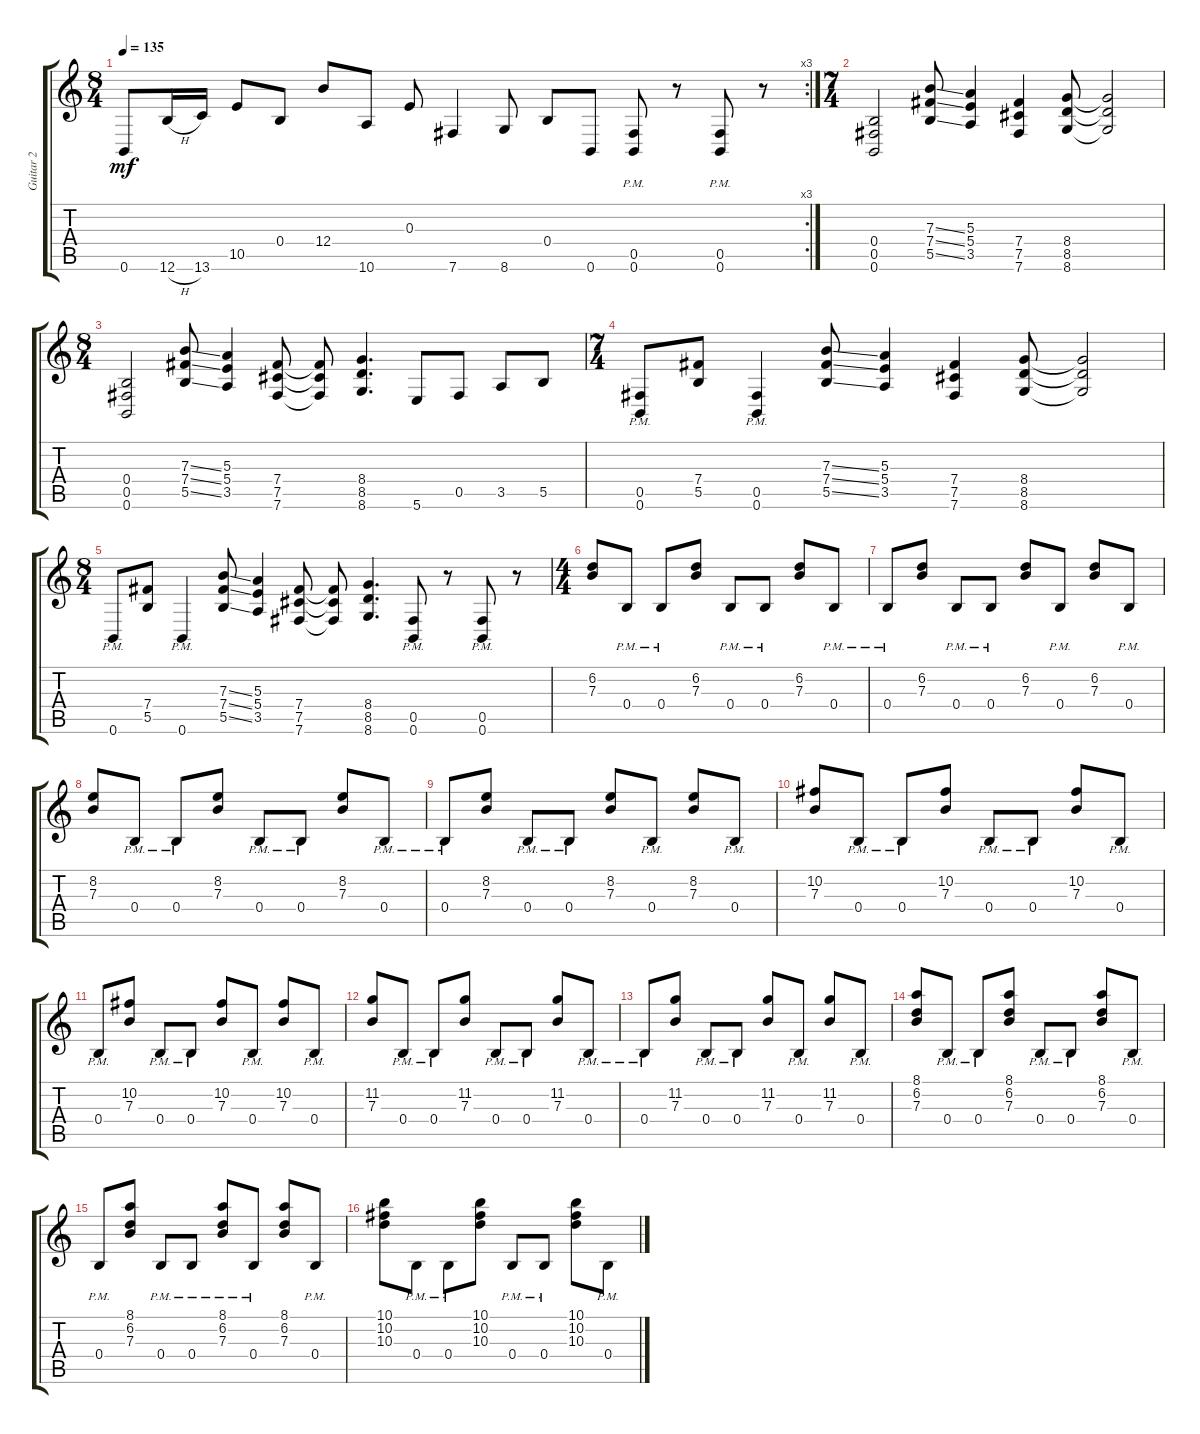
\track ("Guitar 2" "Guitar 2") {instrument distortionguitar}
\staff {score tabs}
\tuning (Db4 Ab3 E3 B2 Gb2 B1) {hide}
\rc 3
\ts (8 4)
\tempo 135
\clef g2
\ks c
0.6.8{dy mf} 12.6{h}.16 13.6.16 10.5.8 0.4.8 12.4.8 10.6.8 0.3.8 7.6.4 8.6.8 0.4.8 0.6.8 (0.5{pm} 0.6{pm}).8 r.8 (0.5{pm} 0.6{pm}).8 r.8 |
\ts (7 4)
(0.4 0.5 0.6).2 (7.3{ss} 7.4{ss} 5.5{ss}).8 (5.3 5.4 3.5).4 (7.4 7.5 7.6).4 (8.4 8.5 8.6).8 (8.4{t} 8.5{t} 8.6{t}).2 |
\ts (8 4)
(0.4 0.5 0.6).2 (7.3{ss} 7.4{ss} 5.5{ss}).8 (5.3 5.4 3.5).4 (7.4 7.5 7.6).8 (7.4{t} 7.5{t} 7.6{t}).8 (8.4 8.5 8.6).4{d} 5.6.8 0.5.8 3.5.8 5.5.8 |
\ts (7 4)
(0.5{pm} 0.6{pm}).8 (7.4 5.5).8 (0.5{pm} 0.6{pm}).4 (7.3{ss} 7.4{ss} 5.5{ss}).8 (5.3 5.4 3.5).4 (7.4 7.5 7.6).4 (8.4 8.5 8.6).8 (8.4{t} 8.5{t} 8.6{t}).2 |
\ts (8 4)
0.6{pm}.8 (7.4 5.5).8 0.6{pm}.4 (7.3{ss} 7.4{ss} 5.5{ss}).8 (5.3 5.4 3.5).4 (7.4 7.5 7.6).8 (7.4{t} 7.5{t} 7.6{t}).8 (8.4 8.5 8.6).4{d} (0.5{pm} 0.6{pm}).8 r.8 (0.5{pm} 0.6{pm}).8 r.8 |
\ts (4 4)
(6.2 7.3).8 0.4{pm}.8 0.4{pm}.8 (6.2 7.3).8 0.4{pm}.8 0.4{pm}.8 (6.2 7.3).8 0.4{pm}.8 |
0.4{pm}.8 (6.2 7.3).8 0.4{pm}.8 0.4{pm}.8 (6.2 7.3).8 0.4{pm}.8 (6.2 7.3).8 0.4{pm}.8 |
(8.2 7.3).8 0.4{pm}.8 0.4{pm}.8 (8.2 7.3).8 0.4{pm}.8 0.4{pm}.8 (8.2 7.3).8 0.4{pm}.8 |
0.4{pm}.8 (8.2 7.3).8 0.4{pm}.8 0.4{pm}.8 (8.2 7.3).8 0.4{pm}.8 (8.2 7.3).8 0.4{pm}.8 |
(10.2 7.3).8 0.4{pm}.8 0.4{pm}.8 (10.2 7.3).8 0.4{pm}.8 0.4{pm}.8 (10.2 7.3).8 0.4{pm}.8 |
0.4{pm}.8 (10.2 7.3).8 0.4{pm}.8 0.4{pm}.8 (10.2 7.3).8 0.4{pm}.8 (10.2 7.3).8 0.4{pm}.8 |
(11.2 7.3).8 0.4{pm}.8 0.4{pm}.8 (11.2 7.3).8 0.4{pm}.8 0.4{pm}.8 (11.2 7.3).8 0.4{pm}.8 |
0.4{pm}.8 (11.2 7.3).8 0.4{pm}.8 0.4{pm}.8 (11.2 7.3).8 0.4{pm}.8 (11.2 7.3).8 0.4{pm}.8 |
(8.1 6.2 7.3).8 0.4{pm}.8 0.4{pm}.8 (8.1 6.2 7.3).8 0.4{pm}.8 0.4{pm}.8 (8.1 6.2 7.3).8 0.4{pm}.8 |
0.4{pm}.8 (8.1 6.2 7.3).8 0.4{pm}.8 0.4{pm}.8 (8.1 6.2 7.3{pm}).8 0.4{pm}.8 (8.1 6.2 7.3).8 0.4{pm}.8 |
(10.1 10.2 10.3).8 0.4{pm}.8 0.4{pm}.8 (10.1 10.2 10.3).8 0.4{pm}.8 0.4{pm}.8 (10.1 10.2 10.3).8 0.4{pm}.8
